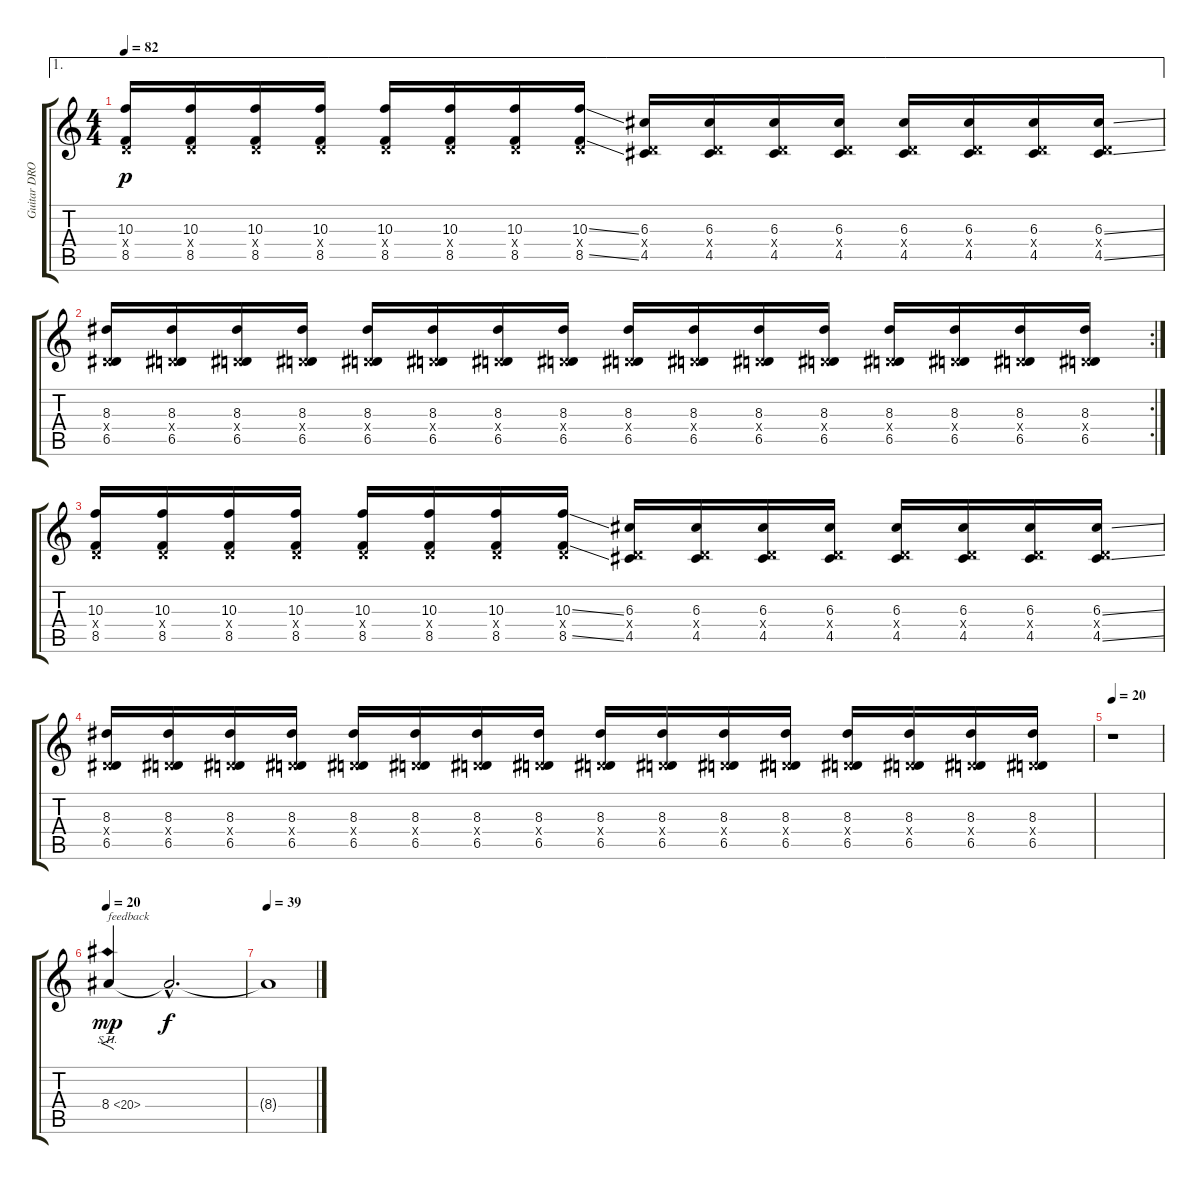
\track ("Guitar DROP-D THREE" "Guitar DRO") {instrument distortionguitar}
\staff {score tabs}
\tuning (E4 B3 G3 D3 A2 D2) {hide}
\ae 1
\ts (4 4)
\tempo 82
\clef g2
\ks c
(10.3 0.4{x} 8.5).16{dy p} (10.3 0.4{x} 8.5).16 (10.3 0.4{x} 8.5).16 (10.3 0.4{x} 8.5).16 (10.3 0.4{x} 8.5).16 (10.3 0.4{x} 8.5).16 (10.3 0.4{x} 8.5).16 (10.3{ss} 0.4{x} 8.5{ss}).16 (6.3 0.4{x} 4.5).16 (6.3 0.4{x} 4.5).16 (6.3 0.4{x} 4.5).16 (6.3 0.4{x} 4.5).16 (6.3 0.4{x} 4.5).16 (6.3 0.4{x} 4.5).16 (6.3 0.4{x} 4.5).16 (6.3{ss} 0.4{x} 4.5{ss}).16 |
\rc 2
(8.3 0.4{x} 6.5).16 (8.3 0.4{x} 6.5).16 (8.3 0.4{x} 6.5).16 (8.3 0.4{x} 6.5).16 (8.3 0.4{x} 6.5).16 (8.3 0.4{x} 6.5).16 (8.3 0.4{x} 6.5).16 (8.3 0.4{x} 6.5).16 (8.3 0.4{x} 6.5).16 (8.3 0.4{x} 6.5).16 (8.3 0.4{x} 6.5).16 (8.3 0.4{x} 6.5).16 (8.3 0.4{x} 6.5).16 (8.3 0.4{x} 6.5).16 (8.3 0.4{x} 6.5).16 (8.3 0.4{x} 6.5).16 |
(10.3 0.4{x} 8.5).16 (10.3 0.4{x} 8.5).16 (10.3 0.4{x} 8.5).16 (10.3 0.4{x} 8.5).16 (10.3 0.4{x} 8.5).16 (10.3 0.4{x} 8.5).16 (10.3 0.4{x} 8.5).16 (10.3{ss} 0.4{x} 8.5{ss}).16 (6.3 0.4{x} 4.5).16 (6.3 0.4{x} 4.5).16 (6.3 0.4{x} 4.5).16 (6.3 0.4{x} 4.5).16 (6.3 0.4{x} 4.5).16 (6.3 0.4{x} 4.5).16 (6.3 0.4{x} 4.5).16 (6.3{ss} 0.4{x} 4.5{ss}).16 |
(8.3 0.4{x} 6.5).16 (8.3 0.4{x} 6.5).16 (8.3 0.4{x} 6.5).16 (8.3 0.4{x} 6.5).16 (8.3 0.4{x} 6.5).16 (8.3 0.4{x} 6.5).16 (8.3 0.4{x} 6.5).16 (8.3 0.4{x} 6.5).16 (8.3 0.4{x} 6.5).16 (8.3 0.4{x} 6.5).16 (8.3 0.4{x} 6.5).16 (8.3 0.4{x} 6.5).16 (8.3 0.4{x} 6.5).16 (8.3 0.4{x} 6.5).16 (8.3 0.4{x} 6.5).16 (8.3 0.4{x} 6.5).16 |
\tempo 20
r.1 |
\tempo 20
8.4{sh 12}.4{f txt "feedback" dy mp balance 0} 8.4{hac t}.2{d dy f volume 0} |
\tempo 39
8.4{t}.1
